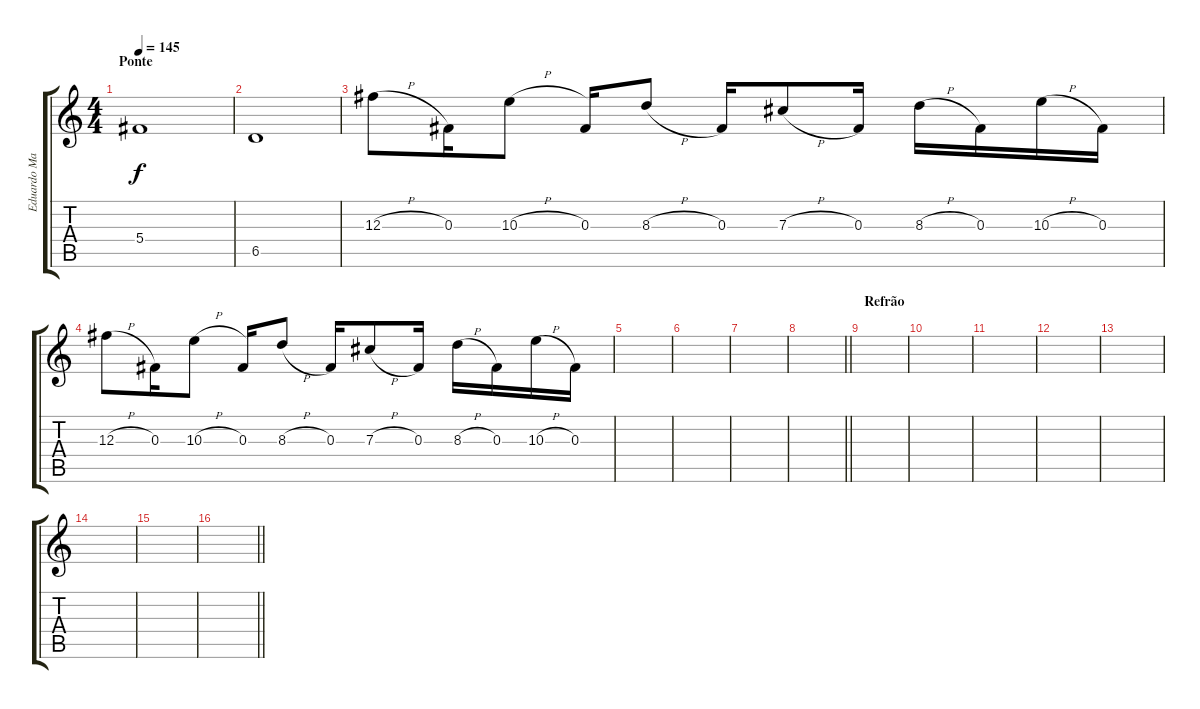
\track ("Eduardo Martinez" "Eduardo Ma") {instrument distortionguitar}
\staff {score tabs}
\tuning (Eb4 Bb3 Gb3 Db3 Ab2 Eb2) {hide}
\ts (4 4)
\section ("" "Ponte")
\tempo 145
\clef g2
\ks c
5.4.1{dy f} |
6.5.1 |
12.3{h}.8 0.3.16 10.3{h}.8 0.3.16 8.3{h}.8 0.3.16 7.3{h}.8 0.3.16 8.3{h}.16 0.3.16 10.3{h}.16 0.3.16 |
12.3{h}.8 0.3.16 10.3{h}.8 0.3.16 8.3{h}.8 0.3.16 7.3{h}.8 0.3.16 8.3{h}.16 0.3.16 10.3{h}.16 0.3.16 |
|
|
|
\barLineRight lightlight
|
\section ("" "Refrão")
|
|
|
|
|
|
|
\barLineRight lightlight
